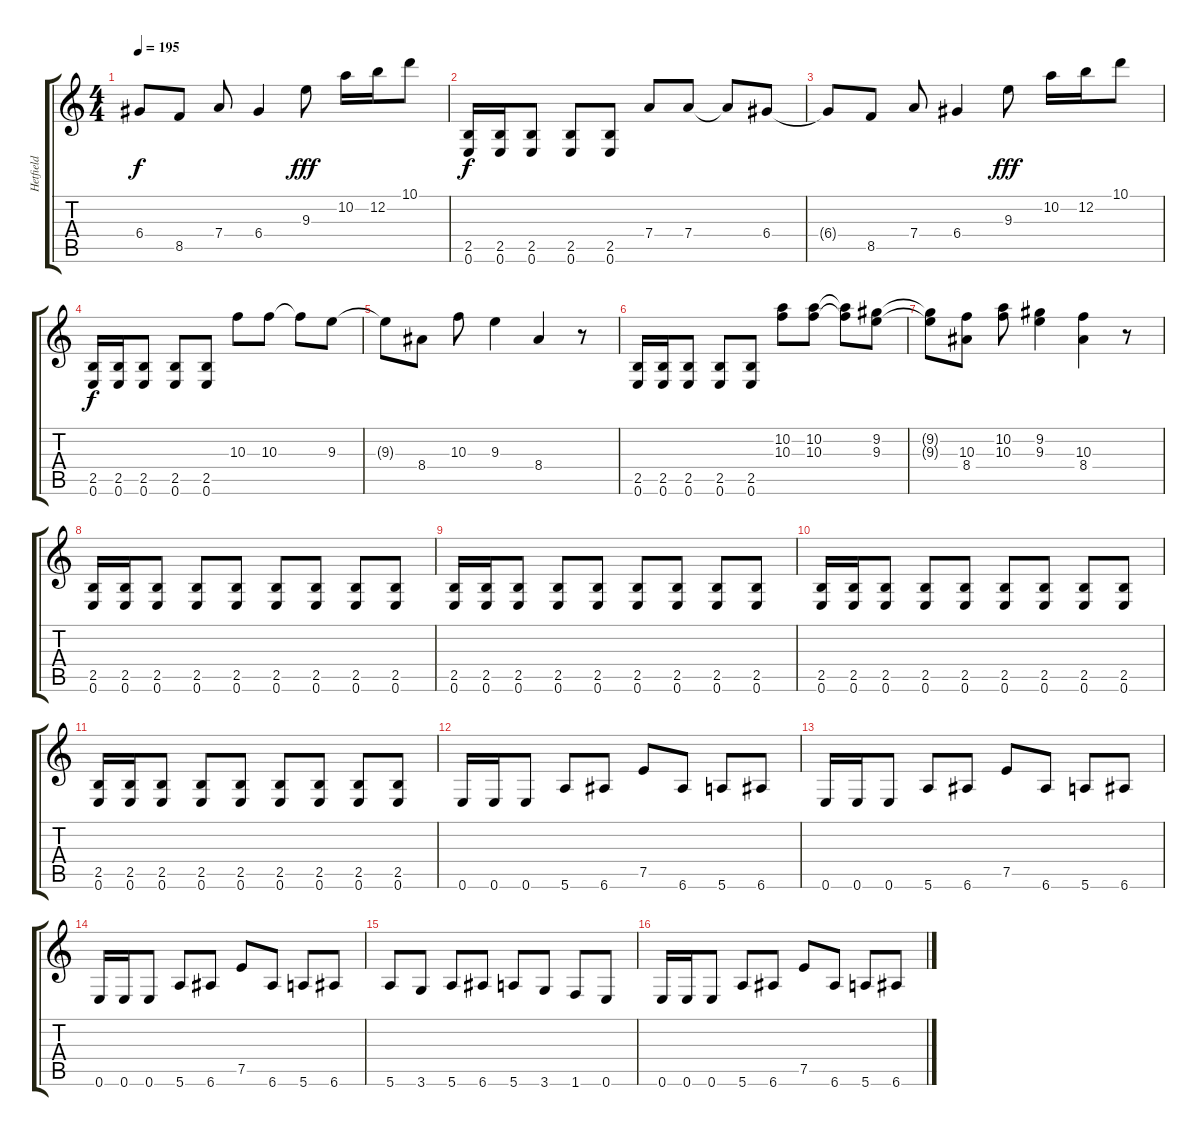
\track ("Hetfield" "Hetfield") {instrument electricguitarclean}
\staff {score tabs}
\tuning (E4 B3 G3 D3 A2 E2) {hide}
\ts (4 4)
\tempo 195
\clef g2
\ks c
6.4{t}.8{dy f} 8.5.8 7.4.8 6.4.4 9.3.8{dy fff} 10.2.16 12.2.16 10.1.8 |
(2.5 0.6).16{dy f} (2.5 0.6).16 (2.5 0.6).8 (2.5 0.6).8 (2.5 0.6).8 7.4.8 7.4.8 7.4{t}.8 6.4.8 |
6.4{t}.8 8.5.8 7.4.8 6.4.4 9.3.8{dy fff} 10.2.16 12.2.16 10.1.8 |
(2.5 0.6).16{dy f} (2.5 0.6).16 (2.5 0.6).8 (2.5 0.6).8 (2.5 0.6).8 10.3.8 10.3.8 10.3{t}.8 9.3.8 |
9.3{t}.8 8.4.8 10.3.8 9.3.4 8.4.4 r.8 |
(2.5 0.6).16 (2.5 0.6).16 (2.5 0.6).8 (2.5 0.6).8 (2.5 0.6).8 (10.2 10.3).8 (10.2 10.3).8 (10.2{t} 10.3{t}).8 (9.2 9.3).8 |
(9.2{t} 9.3{t}).8 (10.3 8.4).8 (10.2 10.3).8 (9.2 9.3).4 (10.3 8.4).4 r.8 |
(2.5 0.6).16 (2.5 0.6).16 (2.5 0.6).8 (2.5 0.6).8 (2.5 0.6).8 (2.5 0.6).8 (2.5 0.6).8 (2.5 0.6).8 (2.5 0.6).8 |
(2.5 0.6).16 (2.5 0.6).16 (2.5 0.6).8 (2.5 0.6).8 (2.5 0.6).8 (2.5 0.6).8 (2.5 0.6).8 (2.5 0.6).8 (2.5 0.6).8 |
(2.5 0.6).16 (2.5 0.6).16 (2.5 0.6).8 (2.5 0.6).8 (2.5 0.6).8 (2.5 0.6).8 (2.5 0.6).8 (2.5 0.6).8 (2.5 0.6).8 |
(2.5 0.6).16 (2.5 0.6).16 (2.5 0.6).8 (2.5 0.6).8 (2.5 0.6).8 (2.5 0.6).8 (2.5 0.6).8 (2.5 0.6).8 (2.5 0.6).8 |
0.6.16 0.6.16 0.6.8 5.6.8 6.6.8 7.5.8 6.6.8 5.6.8 6.6.8 |
0.6.16 0.6.16 0.6.8 5.6.8 6.6.8 7.5.8 6.6.8 5.6.8 6.6.8 |
0.6.16 0.6.16 0.6.8 5.6.8 6.6.8 7.5.8 6.6.8 5.6.8 6.6.8 |
5.6.8 3.6.8 5.6.8 6.6.8 5.6.8 3.6.8 1.6.8 0.6.8 |
0.6.16 0.6.16 0.6.8 5.6.8 6.6.8 7.5.8 6.6.8 5.6.8 6.6.8
